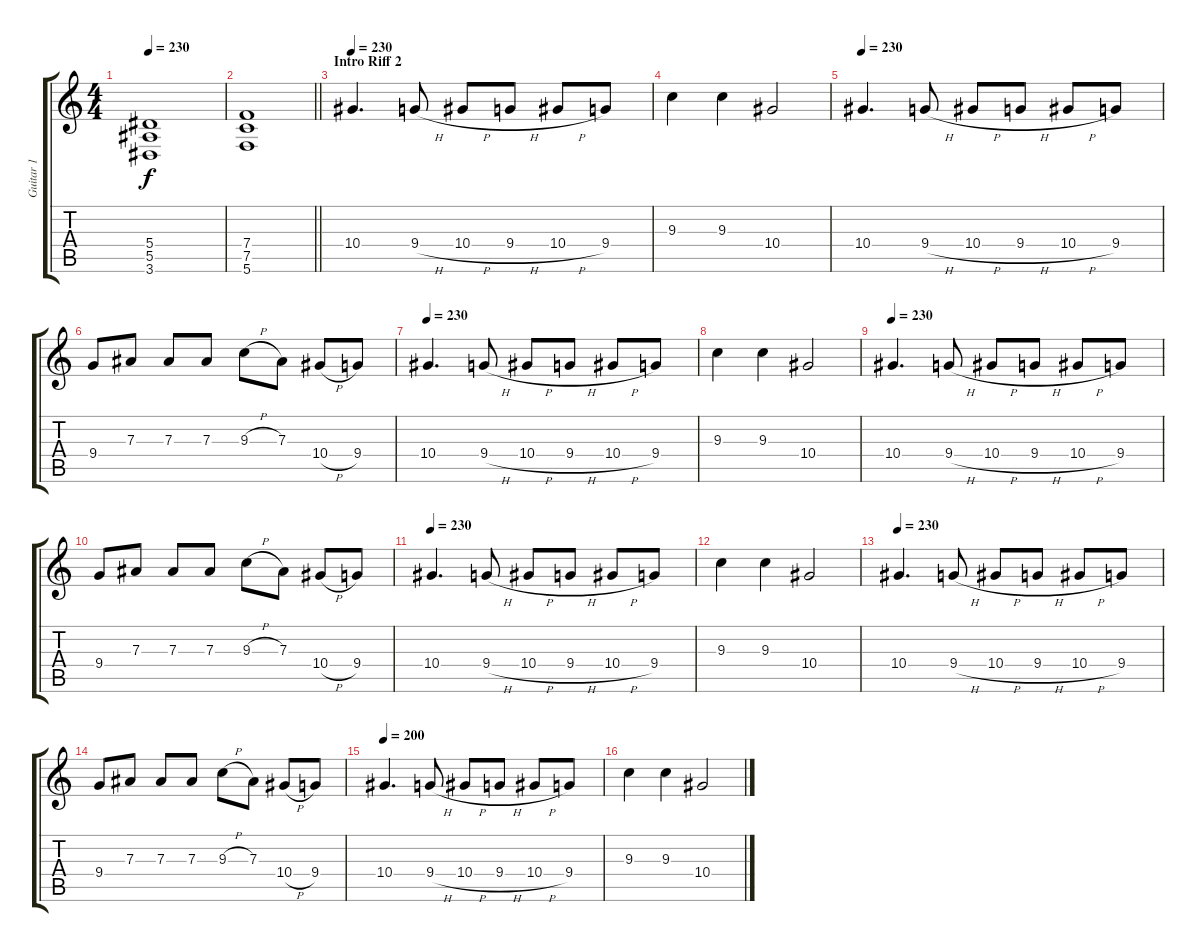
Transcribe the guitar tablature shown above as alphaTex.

\track ("Guitar 1" "Guitar 1") {instrument distortionguitar}
\staff {score tabs}
\tuning (C4 G3 Eb3 Bb2 F2 C2) {hide}
\ts (4 4)
\tempo 230
\clef g2
\ks c
(5.4 5.5 3.6).1{dy f} |
\barLineRight lightlight
(7.4 7.5 5.6).1 |
\section ("" "Intro Riff 2")
\tempo 230
10.4.4{d} 9.4{h}.8 10.4{h}.8 9.4{h}.8 10.4{h}.8 9.4.8 |
9.3.4 9.3.4 10.4.2 |
\tempo 230
10.4.4{d} 9.4{h}.8 10.4{h}.8 9.4{h}.8 10.4{h}.8 9.4.8 |
9.4.8 7.3.8 7.3.8 7.3.8 9.3{h}.8 7.3.8 10.4{h}.8 9.4.8 |
\tempo 230
10.4.4{d} 9.4{h}.8 10.4{h}.8 9.4{h}.8 10.4{h}.8 9.4.8 |
9.3.4 9.3.4 10.4.2 |
\tempo 230
10.4.4{d} 9.4{h}.8 10.4{h}.8 9.4{h}.8 10.4{h}.8 9.4.8 |
9.4.8 7.3.8 7.3.8 7.3.8 9.3{h}.8 7.3.8 10.4{h}.8 9.4.8 |
\tempo 230
10.4.4{d} 9.4{h}.8 10.4{h}.8 9.4{h}.8 10.4{h}.8 9.4.8 |
9.3.4 9.3.4 10.4.2 |
\tempo 230
10.4.4{d} 9.4{h}.8 10.4{h}.8 9.4{h}.8 10.4{h}.8 9.4.8 |
9.4.8 7.3.8 7.3.8 7.3.8 9.3{h}.8 7.3.8 10.4{h}.8 9.4.8 |
\tempo 230
\tempo 200
10.4.4{d} 9.4{h}.8 10.4{h}.8 9.4{h}.8 10.4{h}.8 9.4.8 |
9.3.4 9.3.4 10.4.2
